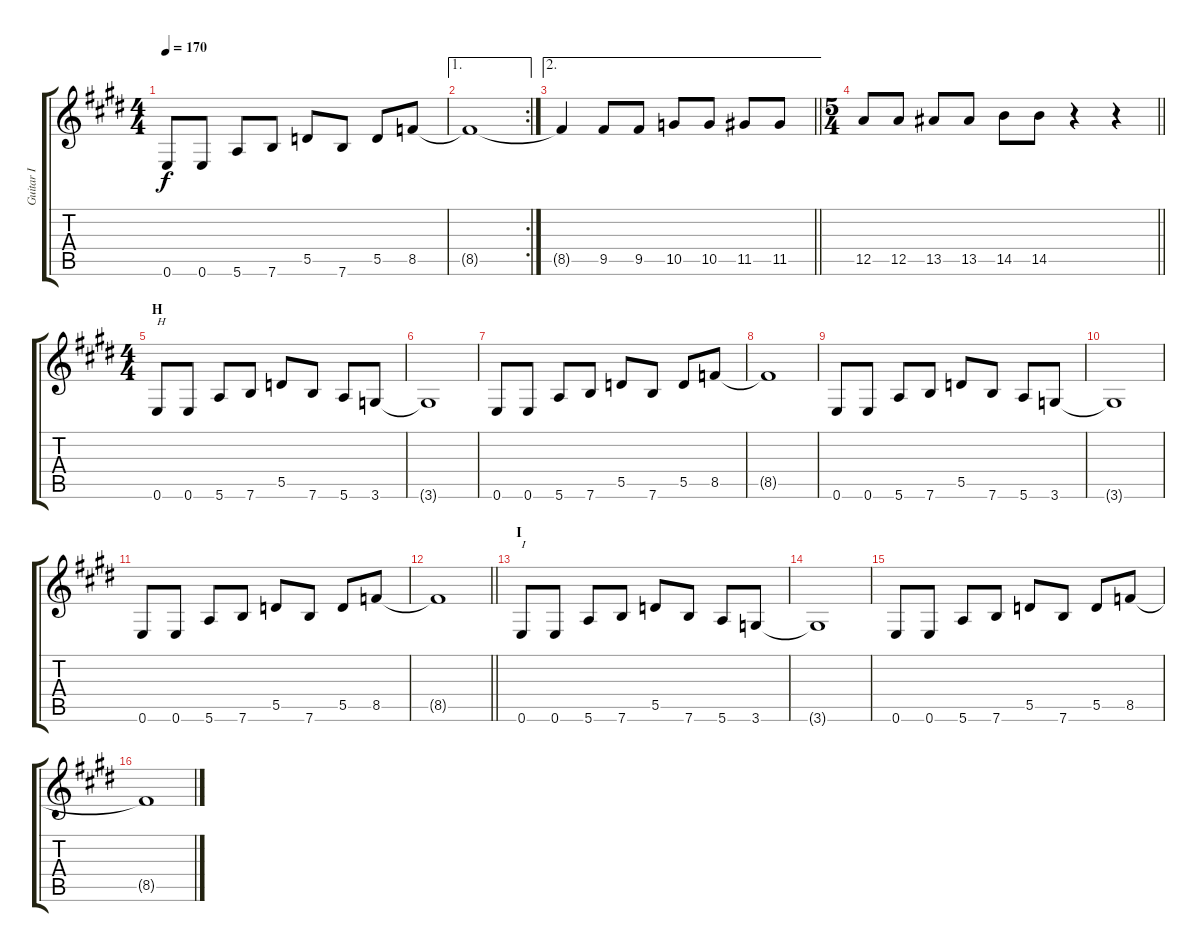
\track ("Guitar I" "Guitar I") {instrument overdrivenguitar}
\staff {score tabs}
\tuning (E4 B3 G3 D3 A2 E2) {hide}
\ts (4 4)
\tempo 170
\clef g2
\ks e
0.6.8{dy f} 0.6.8 5.6.8 7.6.8 5.5.8 7.6.8 5.5.8 8.5.8 |
\ae 1
\rc 2
8.5{t}.1 |
\ae 2
\barLineRight lightlight
8.5{t}.4 9.5.8 9.5.8 10.5.8 10.5.8 11.5.8 11.5.8 |
\ts (5 4)
\barLineRight lightlight
12.5.8 12.5.8 13.5.8 13.5.8 14.5.8 14.5.8 r.4 r.4 |
\ts (4 4)
\section ("" "H")
0.6.8{txt "H"} 0.6.8 5.6.8 7.6.8 5.5.8 7.6.8 5.6.8 3.6.8 |
3.6{t}.1 |
0.6.8 0.6.8 5.6.8 7.6.8 5.5.8 7.6.8 5.5.8 8.5.8 |
8.5{t}.1 |
0.6.8 0.6.8 5.6.8 7.6.8 5.5.8 7.6.8 5.6.8 3.6.8 |
3.6{t}.1 |
0.6.8 0.6.8 5.6.8 7.6.8 5.5.8 7.6.8 5.5.8 8.5.8 |
\barLineRight lightlight
8.5{t}.1 |
\section ("" "I")
0.6.8{txt "I"} 0.6.8 5.6.8 7.6.8 5.5.8 7.6.8 5.6.8 3.6.8 |
3.6{t}.1 |
0.6.8 0.6.8 5.6.8 7.6.8 5.5.8 7.6.8 5.5.8 8.5.8 |
8.5{t}.1
